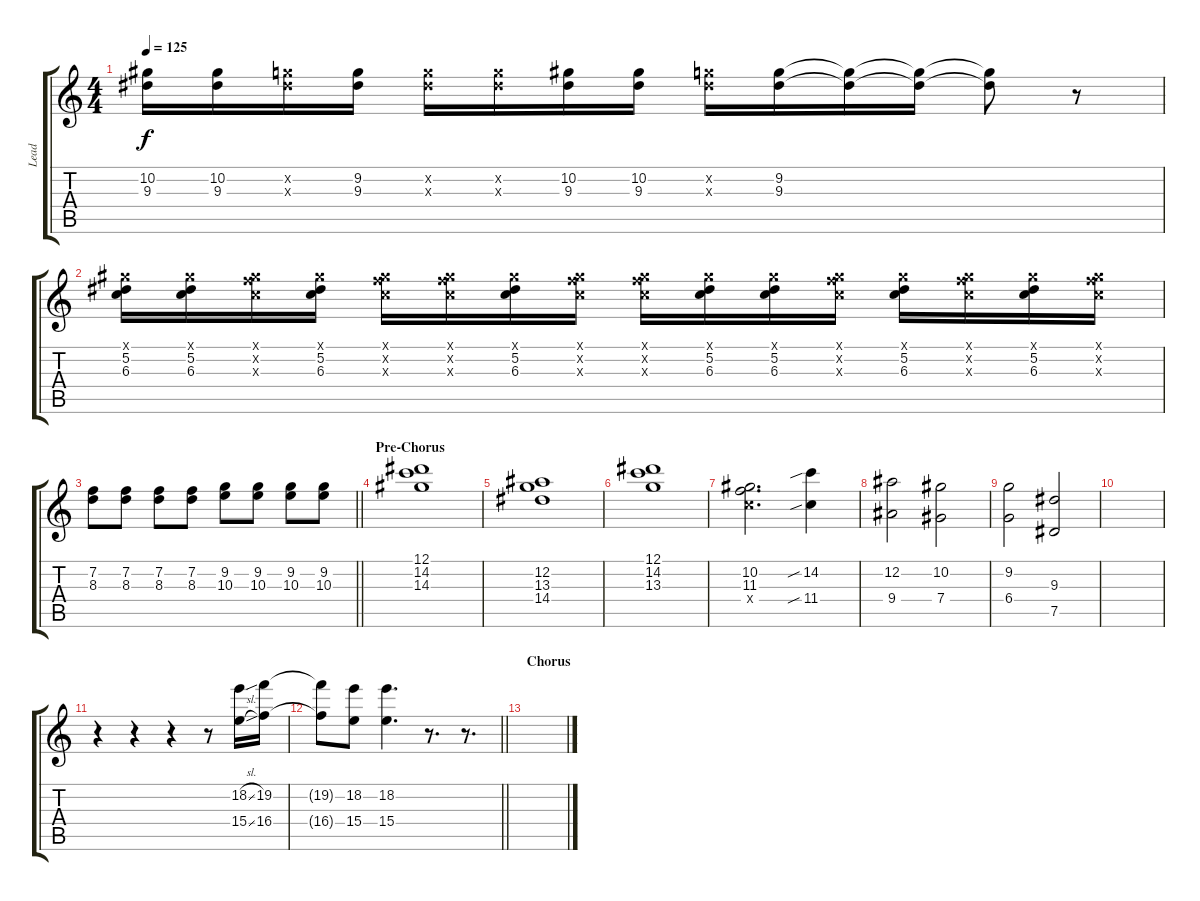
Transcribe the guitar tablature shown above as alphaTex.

\track ("Lead" "Lead") {instrument overdrivenguitar}
\staff {score tabs}
\tuning (Eb4 Bb3 Gb3 Db3 Ab2 Eb2) {hide}
\ts (4 4)
\tempo 125
\clef g2
\ks c
(10.2 9.3).16{dy f} (10.2 9.3).16 (9.2{x} 9.3{x}).16 (9.2 9.3).16 (9.2{x} 9.3{x}).16 (9.2{x} 9.3{x}).16 (10.2 9.3).16 (10.2 9.3).16 (9.2{x} 9.3{x}).16 (9.2 9.3).16 (9.2{t} 9.3{t}).16 (9.2{t} 9.3{t}).16 (9.2{t} 9.3{t}).8 r.8 |
(5.1{x} 5.2 6.3).16 (5.1{x} 5.2 6.3).16 (5.1{x} 7.2{x} 6.3{x}).16 (5.1{x} 5.2 6.3).16 (5.1{x} 7.2{x} 6.3{x}).16 (5.1{x} 7.2{x} 6.3{x}).16 (5.1{x} 5.2 6.3).16 (5.1{x} 7.2{x} 6.3{x}).16 (5.1{x} 7.2{x} 6.3{x}).16 (5.1{x} 5.2 6.3).16 (5.1{x} 5.2 6.3).16 (5.1{x} 7.2{x} 6.3{x}).16 (5.1{x} 5.2 6.3).16 (5.1{x} 7.2{x} 6.3{x}).16 (5.1{x} 5.2 6.3).16 (5.1{x} 7.2{x} 6.3{x}).16 |
\barLineRight lightlight
(7.2 8.3).8 (7.2 8.3).8 (7.2 8.3).8 (7.2 8.3).8 (9.2 10.3).8 (9.2 10.3).8 (9.2 10.3).8 (9.2 10.3).8 |
\section ("" "Pre-Chorus")
(12.1 14.2 14.3).1 |
(12.2 13.3 14.4).1 |
(12.1 14.2 13.3).1 |
(10.2 11.3 11.4{x}).2{d} (14.2{sib} 11.4{sib}).4 |
(12.2 9.4).2 (10.2 7.4).2 |
(9.2 6.4).2 (9.3 7.5).2 |
|
r.4 r.4 r.4 r.8 (18.2{sl} 15.4{sl}).16 (19.2 16.4).16 |
\barLineRight lightlight
(19.2{t} 16.4{t}).8 (18.2 15.4).8 (18.2 15.4).4{d} r.8{d} r.8{d} |
\section ("" "Chorus")
